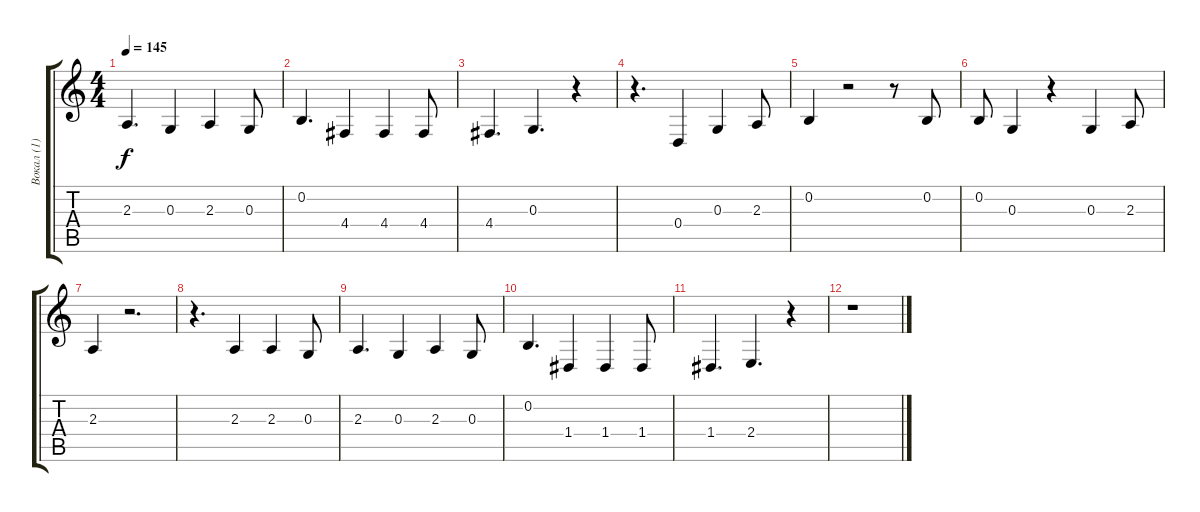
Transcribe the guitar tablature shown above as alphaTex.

\track ("Вокал (1)" "Вокал (1)") {instrument oboe}
\staff {score tabs}
\tuning (E4 B3 G3 D3 A2 E2) {hide}
\ts (4 4)
\tempo 145
\clef g2
\ks c
2.3.4{d dy f} 0.3.4 2.3.4 0.3.8 |
0.2.4{d} 4.4.4 4.4.4 4.4.8 |
4.4.4{d} 0.3.4{d} r.4 |
r.4{d} 0.4.4 0.3.4 2.3.8 |
0.2.4 r.2 r.8 0.2.8 |
0.2.8 0.3.4 r.4 0.3.4 2.3.8 |
2.3.4 r.2{d} |
r.4{d} 2.3.4 2.3.4 0.3.8 |
2.3.4{d} 0.3.4 2.3.4 0.3.8 |
0.2.4{d} 1.4.4 1.4.4 1.4.8 |
1.4.4{d} 2.4.4{d} r.4 |
r.1
